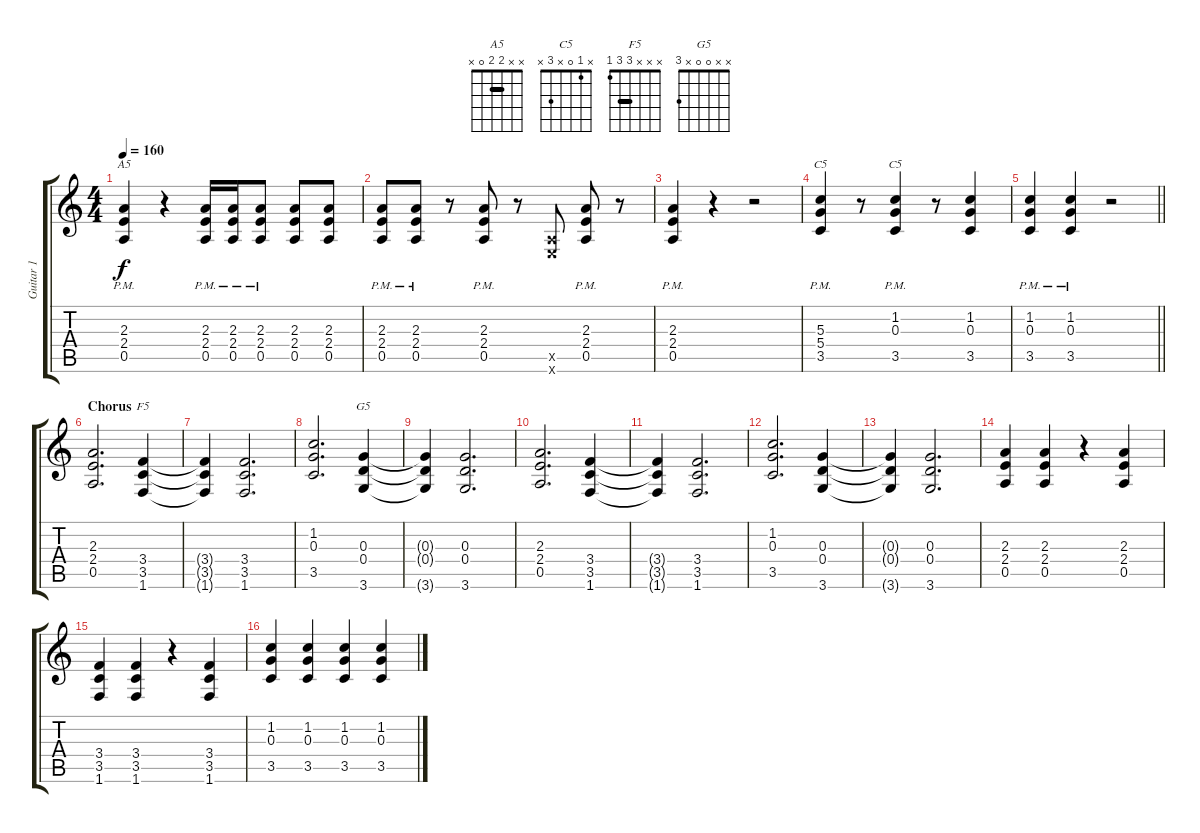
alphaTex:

\track ("Guitar 1" "Guitar 1") {instrument distortionguitar}
\staff {score tabs}
\tuning (E4 B3 G3 D3 A2 E2) {hide}
\chord ("A5" x x 2 2 0 x) {barre 2}
\chord ("C5" x x 5 5 3 x) {barre 5}
\chord ("C5" x 1 0 x 3 x)
\chord ("F5" x x x 3 3 1) {barre 3}
\chord ("G5" x x 0 0 x 3)
\ts (4 4)
\tempo 160
\clef g2
\ks c
(2.3 2.4{pm} 0.5{pm}).4{ch "A5" dy f} r.4 (2.3 2.4{pm} 0.5{pm}).16 (2.3 2.4{pm} 0.5{pm}).16 (2.3 2.4{pm} 0.5{pm}).8 (2.3 2.4 0.5).8 (2.3 2.4 0.5).8 |
(2.3 2.4{pm} 0.5{pm}).8 (2.3 2.4{pm} 0.5{pm}).8 r.8 (2.3 2.4{pm} 0.5{pm}).8 r.8 (0.5{x} 0.6{x}).8 (2.3 2.4{pm} 0.5{pm}).8 r.8 |
(2.3 2.4{pm} 0.5{pm}).4 r.4 r.2 |
(5.3{pm} 5.4 3.5{pm}).4{ch "C5"} r.8 (1.2 0.3{pm} 3.5{pm}).4{ch "C5"} r.8 (1.2 0.3 3.5).4 |
\barLineRight lightlight
(1.2 0.3{pm} 3.5{pm}).4 (1.2 0.3{pm} 3.5{pm}).4 r.2 |
\section ("" "Chorus")
(2.3 2.4 0.5).2{d} (3.4 3.5 1.6).4{ch "F5"} |
(3.4{t} 3.5{t} 1.6{t}).4 (3.4 3.5 1.6).2{d} |
(1.2 0.3 3.5).2{d} (0.3 0.4 3.6).4{ch "G5"} |
(0.3{t} 0.4{t} 3.6{t}).4 (0.3 0.4 3.6).2{d} |
(2.3 2.4 0.5).2{d} (3.4 3.5 1.6).4 |
(3.4{t} 3.5{t} 1.6{t}).4 (3.4 3.5 1.6).2{d} |
(1.2 0.3 3.5).2{d} (0.3 0.4 3.6).4 |
(0.3{t} 0.4{t} 3.6{t}).4 (0.3 0.4 3.6).2{d} |
(2.3 2.4 0.5).4 (2.3 2.4 0.5).4 r.4 (2.3 2.4 0.5).4 |
(3.4 3.5 1.6).4 (3.4 3.5 1.6).4 r.4 (3.4 3.5 1.6).4 |
(1.2 0.3 3.5).4 (1.2 0.3 3.5).4 (1.2 0.3 3.5).4 (1.2 0.3 3.5).4
